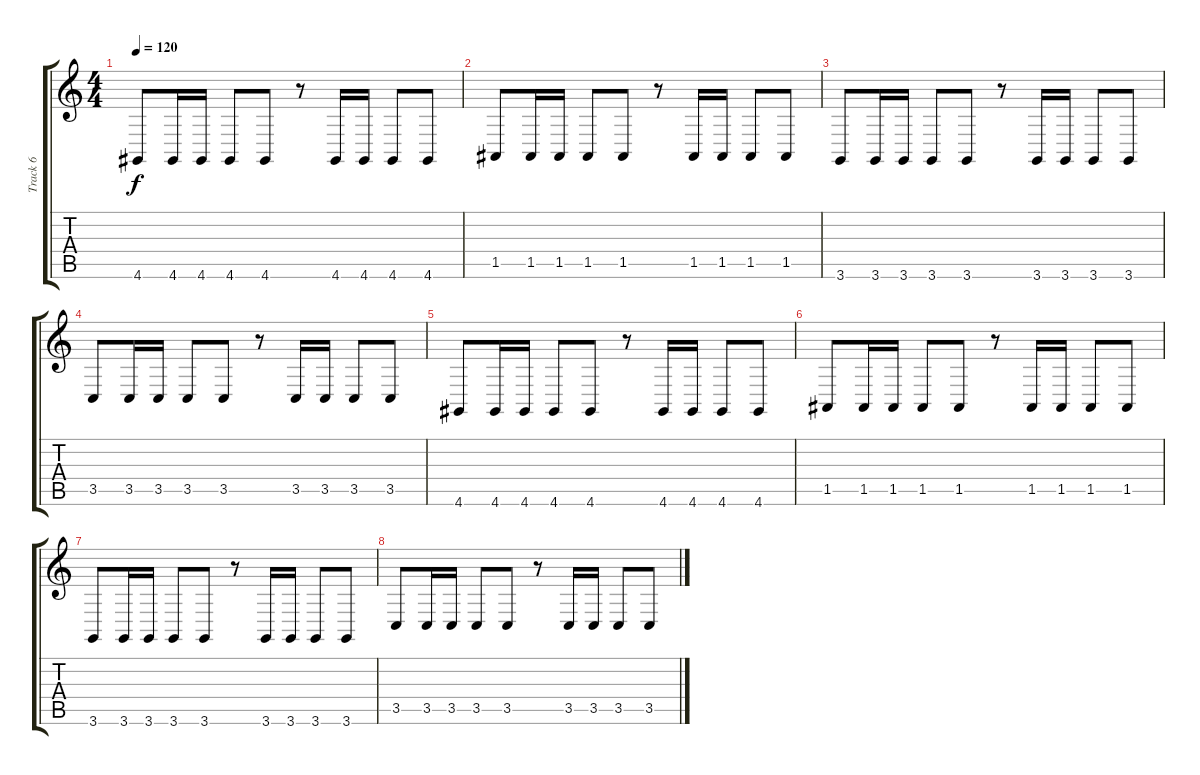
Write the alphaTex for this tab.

\track ("Track 6" "Track 6") {instrument lead8bassandlead}
\staff {score tabs}
\tuning (E4 B3 G3 D3 A2 E2) {hide}
\ts (4 4)
\tempo 120
\clef g2
\ks c
4.6.8{dy f} 4.6.16 4.6.16 4.6.8 4.6.8 r.8 4.6.16 4.6.16 4.6.8 4.6.8 |
1.5.8 1.5.16 1.5.16 1.5.8 1.5.8 r.8 1.5.16 1.5.16 1.5.8 1.5.8 |
3.6.8 3.6.16 3.6.16 3.6.8 3.6.8 r.8 3.6.16 3.6.16 3.6.8 3.6.8 |
3.5.8 3.5.16 3.5.16 3.5.8 3.5.8 r.8 3.5.16 3.5.16 3.5.8 3.5.8 |
4.6.8 4.6.16 4.6.16 4.6.8 4.6.8 r.8 4.6.16 4.6.16 4.6.8 4.6.8 |
1.5.8 1.5.16 1.5.16 1.5.8 1.5.8 r.8 1.5.16 1.5.16 1.5.8 1.5.8 |
3.6.8 3.6.16 3.6.16 3.6.8 3.6.8 r.8 3.6.16 3.6.16 3.6.8 3.6.8 |
3.5.8 3.5.16 3.5.16 3.5.8 3.5.8 r.8 3.5.16 3.5.16 3.5.8 3.5.8
